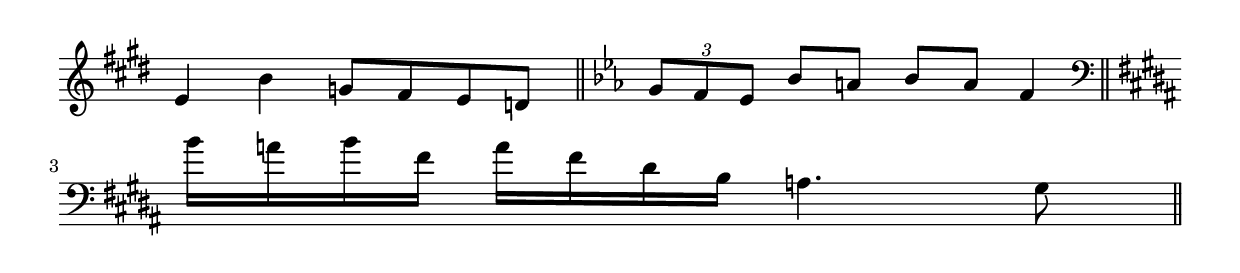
\version "2.18.2"
\relative c' {
  \omit Score.TimeSignature
  %\hide
   \set Staff.printKeyCancellation = ##f
  \override Staff.KeySignature.break-visibility = ##(#f #f #f)
  
  \override Staff.Clef.break-visibility = ##(#f #f #f)
   
   %\hide Staff.Accidental
  %\override Staff.KeySignature.
  \key e\major
  %\override Staff.BarLine.color = #(rgb-color 0.9 0.9 0.9)
  
  e b' g8 fis e d \bar "||"
  \key es\major
  \tuplet 3/2{g8 f es} bes' a bes a f4 \bar "||"
  \break
  \clef "bass"   
  \key b\major
  b16 a b fis a fis dis b a4. gis8 \bar "||"
  
}

\layout {
  indent = 0
  ragged-right = ##f
 \context {
 \Score
 \remove "Bar_engraver"
 }
}